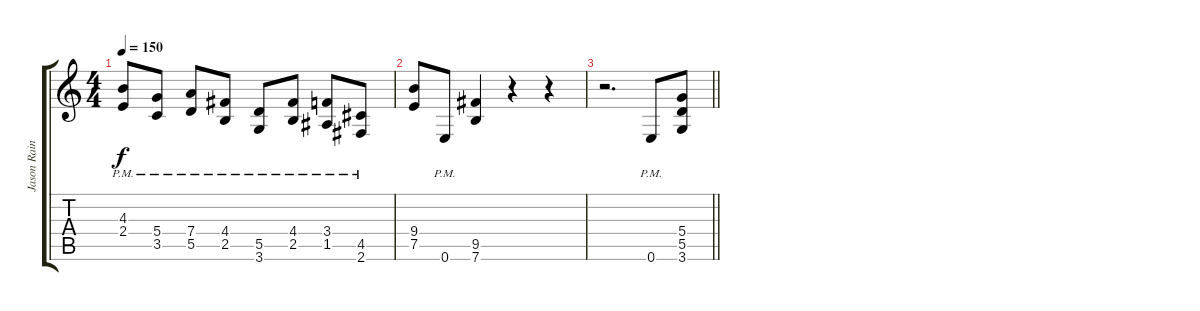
\track ("Jason Rainey" "Jason Rain") {instrument distortionguitar}
\staff {score tabs}
\tuning (E4 B3 G3 D3 A2 E2) {hide}
\ts (4 4)
\tempo 150
\clef g2
\ks c
(4.3{pm} 2.4{pm}).8{dy f} (5.4{pm} 3.5{pm}).8 (7.4{pm} 5.5{pm}).8 (4.4{pm} 2.5{pm}).8 (5.5{pm} 3.6{pm}).8 (4.4{pm} 2.5{pm}).8 (3.4{pm} 1.5{pm}).8 (4.5{pm} 2.6{pm}).8 |
(9.4 7.5).8 0.6{pm}.8 (9.5 7.6).4 r.4 r.4 |
\barLineRight lightlight
r.2{d} 0.6{pm}.8 (5.4 5.5 3.6).8
